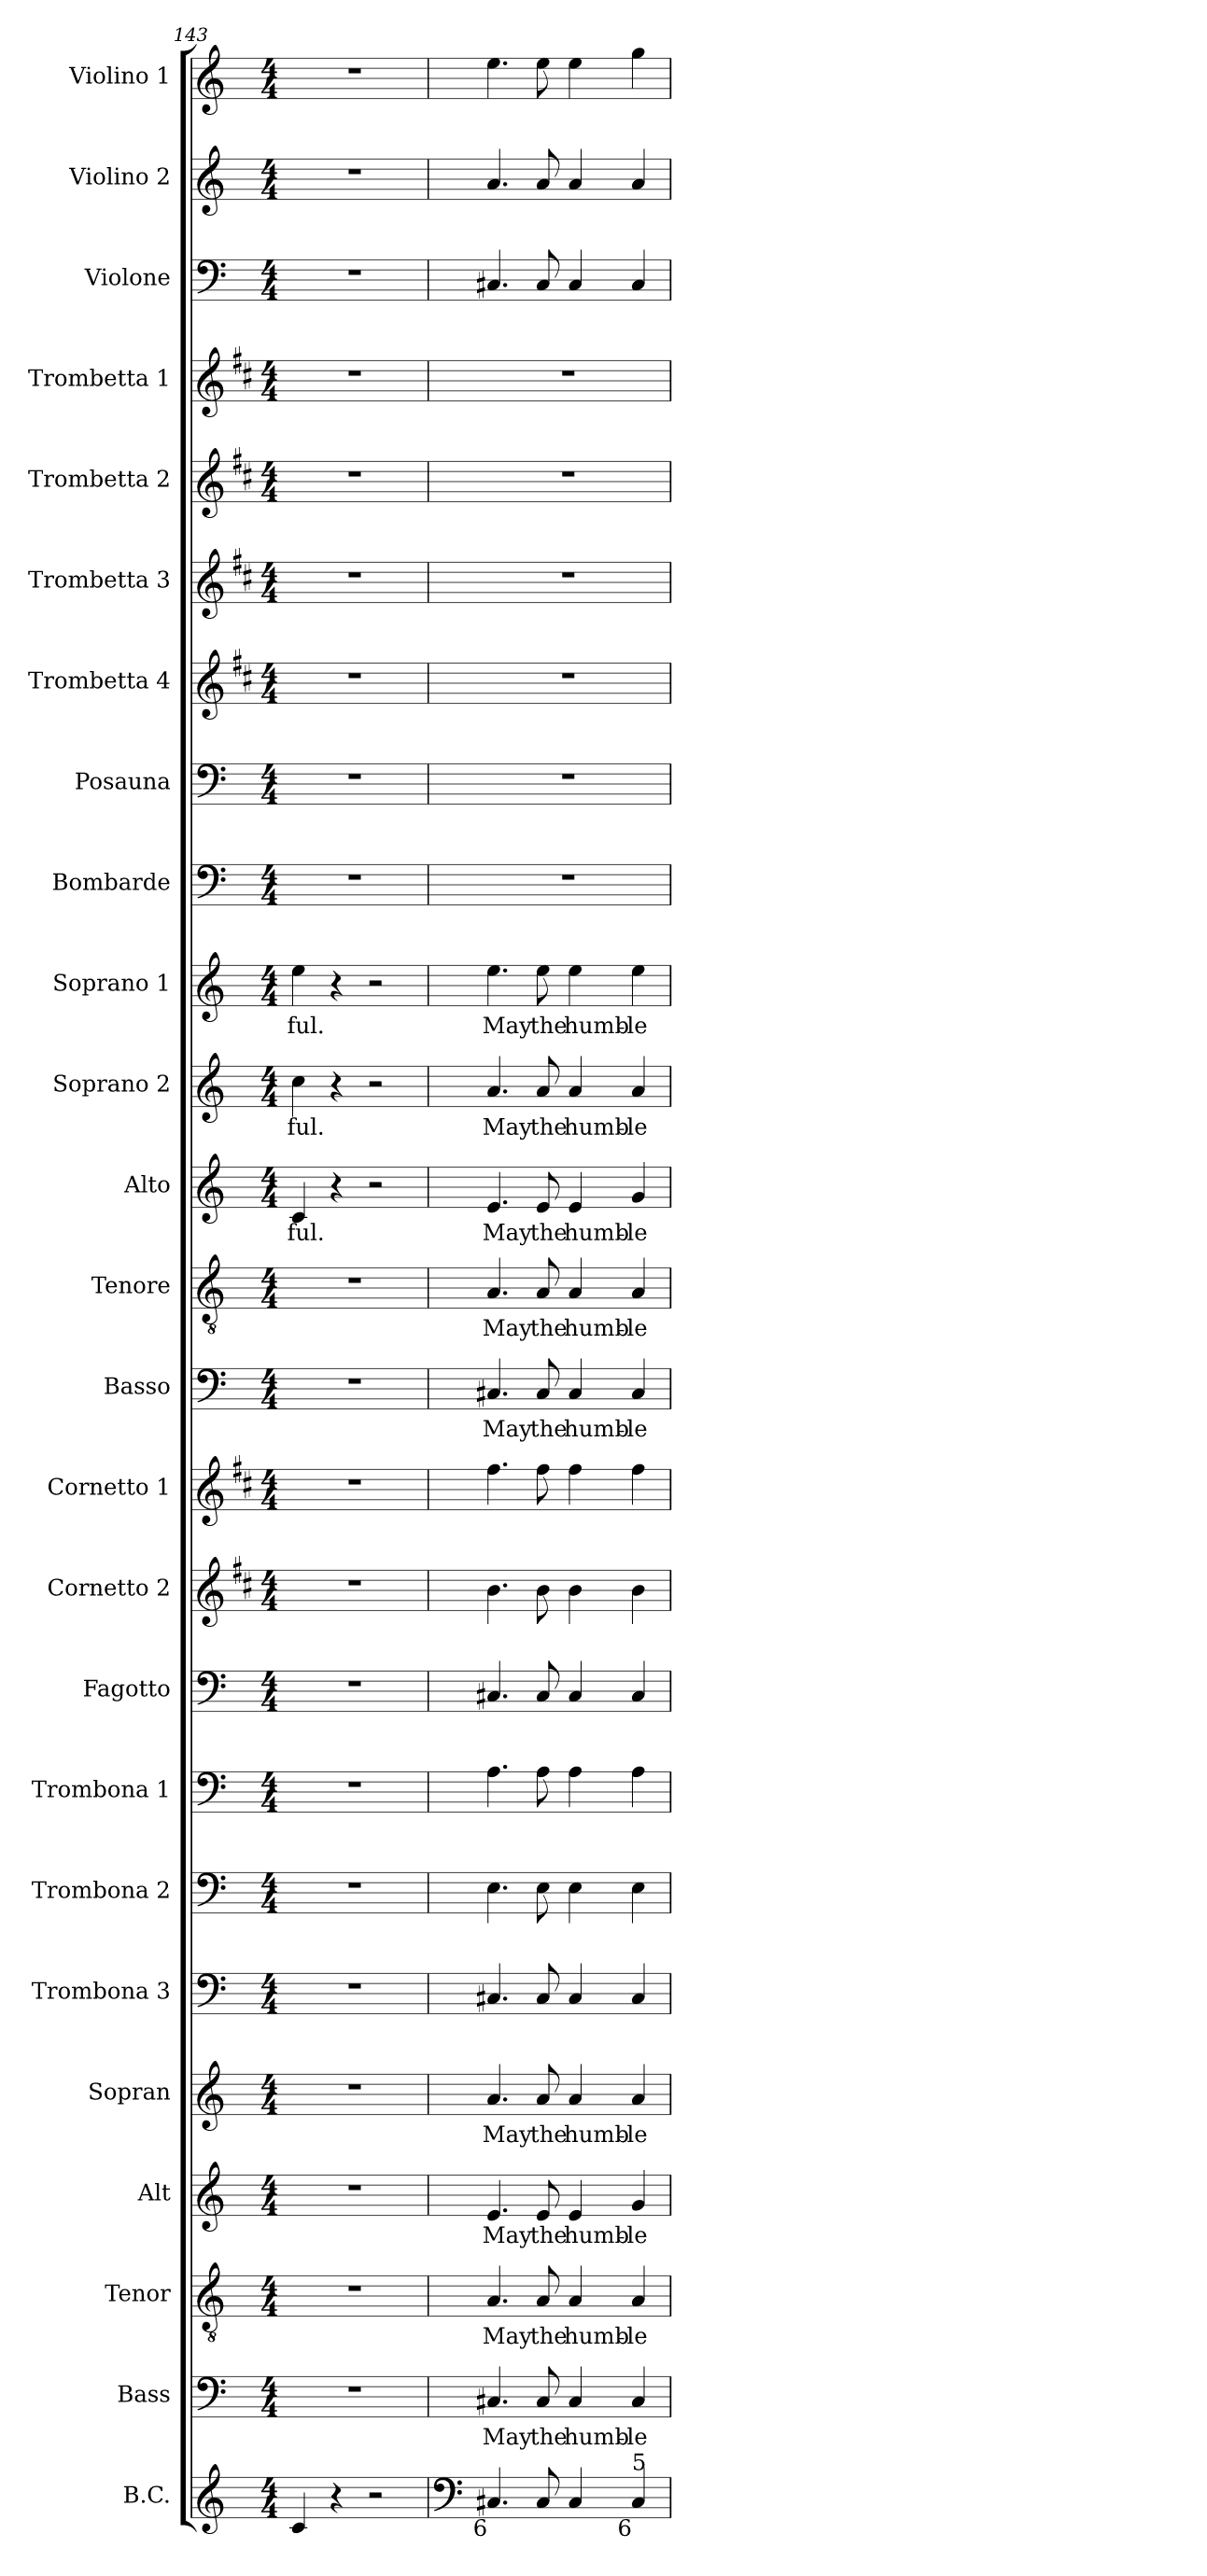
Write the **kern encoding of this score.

**kern	**kern	**text	**kern	**text	**kern	**text	**kern	**text	**kern	**kern	**kern	**kern	**kern	**kern	**kern	**text	**kern	**text	**kern	**text	**kern	**text	**kern	**text	**kern	**kern	**kern	**kern	**kern	**kern	**kern	**kern	**kern
*part25	*part24	*part24	*part23	*part23	*part22	*part22	*part21	*part21	*part20	*part19	*part18	*part17	*part16	*part15	*part14	*part14	*part13	*part13	*part12	*part12	*part11	*part11	*part10	*part10	*part9	*part8	*part7	*part6	*part5	*part4	*part3	*part2	*part1
*staff25	*staff24	*staff24	*staff23	*staff23	*staff22	*staff22	*staff21	*staff21	*staff20	*staff19	*staff18	*staff17	*staff16	*staff15	*staff14	*staff14	*staff13	*staff13	*staff12	*staff12	*staff11	*staff11	*staff10	*staff10	*staff9	*staff8	*staff7	*staff6	*staff5	*staff4	*staff3	*staff2	*staff1
*I"B.C.	*I"Bass	*	*I"Tenor	*	*I"Alt	*	*I"Sopran	*	*I"Trombona 3	*I"Trombona 2	*I"Trombona 1	*I"Fagotto	*I"Cornetto 2	*I"Cornetto 1	*I"Basso	*	*I"Tenore	*	*I"Alto	*	*I"Soprano 2	*	*I"Soprano 1	*	*I"Bombarde	*I"Posauna	*I"Trombetta 4	*I"Trombetta 3	*I"Trombetta 2	*I"Trombetta 1	*I"Violone	*I"Violino 2	*I"Violino 1
*I'B.C.	*I'B.	*	*I'T.	*	*I'A.	*	*I'S.	*	*I'Tbn. 2	*I'Tbn. 2	*I'Tbn. 1	*I'Fag.	*I'Cor. 2	*I'Cor. 1	*I'B.	*	*I'T.	*	*I'A.	*	*I'S.	*	*I'S.	*	*	*	*	*	*	*	*	*I'Vl. 2	*I'Vl. 1
*clefG2	*clefF4	*	*clefGv2	*	*clefG2	*	*clefG2	*	*clefF4	*clefF4	*clefF4	*clefF4	*clefG2	*clefG2	*clefF4	*	*clefGv2	*	*clefG2	*	*clefG2	*	*clefG2	*	*clefF4	*clefF4	*clefG2	*clefG2	*clefG2	*clefG2	*clefF4	*clefG2	*clefG2
*	*	*	*ITrd7c12	*	*	*	*	*	*	*	*	*	*ITrd1c2	*ITrd1c2	*	*	*ITrd7c12	*	*	*	*	*	*	*	*	*	*ITrd1c2	*ITrd1c2	*ITrd1c2	*ITrd1c2	*	*	*
*k[]	*k[]	*	*k[]	*	*k[]	*	*k[]	*	*k[]	*k[]	*k[]	*k[]	*k[]	*k[]	*k[]	*	*k[]	*	*k[]	*	*k[]	*	*k[]	*	*k[]	*k[]	*k[]	*k[]	*k[]	*k[]	*k[]	*k[]	*k[]
*C:	*C:	*	*C:	*	*C:	*	*C:	*	*C:	*C:	*C:	*C:	*C:	*C:	*C:	*	*C:	*	*C:	*	*C:	*	*C:	*	*C:	*C:	*C:	*C:	*C:	*C:	*C:	*C:	*C:
*M4/4	*M4/4	*	*M4/4	*	*M4/4	*	*M4/4	*	*M4/4	*M4/4	*M4/4	*M4/4	*M4/4	*M4/4	*M4/4	*	*M4/4	*	*M4/4	*	*M4/4	*	*M4/4	*	*M4/4	*M4/4	*M4/4	*M4/4	*M4/4	*M4/4	*M4/4	*M4/4	*M4/4
=143	=143	=143	=143	=143	=143	=143	=143	=143	=143	=143	=143	=143	=143	=143	=143	=143	=143	=143	=143	=143	=143	=143	=143	=143	=143	=143	=143	=143	=143	=143	=143	=143	=143
!	!	!	!	!	!	!	!	!	!	!	!	!	!	!	!	!	!	!	!	!LO:LY:b:color=#000000	!	!	!	!	!	!	!	!	!	!	!	!	!
!	!	!	!	!	!	!	!	!	!	!	!	!	!	!	!	!	!	!	!	!	!	!LO:LY:b:color=#000000	!	!	!	!	!	!	!	!	!	!	!
!	!	!	!	!	!	!	!	!	!	!	!	!	!	!	!	!	!	!	!	!	!	!	!	!LO:LY:b:color=#000000	!	!	!	!	!	!	!	!	!
4ci/	1r	.	1r	.	1r	.	1r	.	1r	1r	1r	1r	1r	1r	1r	.	1r	.	4ci/	-ful.	4cci\	-ful.	4eei\	-ful.	1r	1r	1r	1r	1r	1r	1r	1r	1r
4r	.	.	.	.	.	.	.	.	.	.	.	.	.	.	.	.	.	.	4r	.	4r	.	4r	.	.	.	.	.	.	.	.	.	.
2r	.	.	.	.	.	.	.	.	.	.	.	.	.	.	.	.	.	.	2r	.	2r	.	2r	.	.	.	.	.	.	.	.	.	.
=144	=144	=144	=144	=144	=144	=144	=144	=144	=144	=144	=144	=144	=144	=144	=144	=144	=144	=144	=144	=144	=144	=144	=144	=144	=144	=144	=144	=144	=144	=144	=144	=144	=144
*clefF4	*	*	*	*	*	*	*	*	*	*	*	*	*	*	*	*	*	*	*	*	*	*	*	*	*	*	*	*	*	*	*	*	*
!	!	!LO:LY:b:color=#000000	!	!	!	!	!	!	!	!	!	!	!	!	!	!	!	!	!	!	!	!	!	!	!	!	!	!	!	!	!	!	!
!	!	!	!	!LO:LY:b:color=#000000	!	!	!	!	!	!	!	!	!	!	!	!	!	!	!	!	!	!	!	!	!	!	!	!	!	!	!	!	!
!	!	!	!	!	!	!LO:LY:b:color=#000000	!	!	!	!	!	!	!	!	!	!	!	!	!	!	!	!	!	!	!	!	!	!	!	!	!	!	!
!	!	!	!	!	!	!	!	!LO:LY:b:color=#000000	!	!	!	!	!	!	!	!	!	!	!	!	!	!	!	!	!	!	!	!	!	!	!	!	!
!	!	!	!	!	!	!	!	!	!	!	!	!	!	!	!	!LO:LY:b:color=#000000	!	!	!	!	!	!	!	!	!	!	!	!	!	!	!	!	!
!	!	!	!	!	!	!	!	!	!	!	!	!	!	!	!	!	!	!LO:LY:b:color=#000000	!	!	!	!	!	!	!	!	!	!	!	!	!	!	!
!	!	!	!	!	!	!	!	!	!	!	!	!	!	!	!	!	!	!	!	!LO:LY:b:color=#000000	!	!	!	!	!	!	!	!	!	!	!	!	!
!	!	!	!	!	!	!	!	!	!	!	!	!	!	!	!	!	!	!	!	!	!	!LO:LY:b:color=#000000	!	!	!	!	!	!	!	!	!	!	!
!LO:TX:b:rj:t=6	!	!	!	!	!	!	!	!	!	!	!	!	!	!	!	!	!	!	!	!	!	!	!	!	!	!	!	!	!	!	!	!	!
!	!	!	!	!	!	!	!	!	!	!	!	!	!	!	!	!	!	!	!	!	!	!	!	!LO:LY:b:color=#000000	!	!	!	!	!	!	!	!	!
4.C#Xi/	4.C#Xi/	May	4.AAi/	May	4.ei/	May	4.ai/	May	4.C#Xi/	4.Ei\	4.Ai\	4.C#Xi/	4.ai\	4.eei\	4.C#Xi/	May	4.AAi/	May	4.ei/	May	4.ai/	May	4.eei\	May	1r	1r	1r	1r	1r	1r	4.C#Xi/	4.ai/	4.eei\
!	!	!LO:LY:b:color=#000000	!	!	!	!	!	!	!	!	!	!	!	!	!	!	!	!	!	!	!	!	!	!	!	!	!	!	!	!	!	!	!
!	!	!	!	!LO:LY:b:color=#000000	!	!	!	!	!	!	!	!	!	!	!	!	!	!	!	!	!	!	!	!	!	!	!	!	!	!	!	!	!
!	!	!	!	!	!	!LO:LY:b:color=#000000	!	!	!	!	!	!	!	!	!	!	!	!	!	!	!	!	!	!	!	!	!	!	!	!	!	!	!
!	!	!	!	!	!	!	!	!LO:LY:b:color=#000000	!	!	!	!	!	!	!	!	!	!	!	!	!	!	!	!	!	!	!	!	!	!	!	!	!
!	!	!	!	!	!	!	!	!	!	!	!	!	!	!	!	!LO:LY:b:color=#000000	!	!	!	!	!	!	!	!	!	!	!	!	!	!	!	!	!
!	!	!	!	!	!	!	!	!	!	!	!	!	!	!	!	!	!	!LO:LY:b:color=#000000	!	!	!	!	!	!	!	!	!	!	!	!	!	!	!
!	!	!	!	!	!	!	!	!	!	!	!	!	!	!	!	!	!	!	!	!LO:LY:b:color=#000000	!	!	!	!	!	!	!	!	!	!	!	!	!
!	!	!	!	!	!	!	!	!	!	!	!	!	!	!	!	!	!	!	!	!	!	!LO:LY:b:color=#000000	!	!	!	!	!	!	!	!	!	!	!
!	!	!	!	!	!	!	!	!	!	!	!	!	!	!	!	!	!	!	!	!	!	!	!	!LO:LY:b:color=#000000	!	!	!	!	!	!	!	!	!
8C#i/	8C#i/	the	8AAi/	the	8ei/	the	8ai/	the	8C#i/	8Ei\	8Ai\	8C#i/	8ai\	8eei\	8C#i/	the	8AAi/	the	8ei/	the	8ai/	the	8eei\	the	.	.	.	.	.	.	8C#i/	8ai/	8eei\
!	!	!LO:LY:b:color=#000000	!	!	!	!	!	!	!	!	!	!	!	!	!	!	!	!	!	!	!	!	!	!	!	!	!	!	!	!	!	!	!
!	!	!	!	!LO:LY:b:color=#000000	!	!	!	!	!	!	!	!	!	!	!	!	!	!	!	!	!	!	!	!	!	!	!	!	!	!	!	!	!
!	!	!	!	!	!	!LO:LY:b:color=#000000	!	!	!	!	!	!	!	!	!	!	!	!	!	!	!	!	!	!	!	!	!	!	!	!	!	!	!
!	!	!	!	!	!	!	!	!LO:LY:b:color=#000000	!	!	!	!	!	!	!	!	!	!	!	!	!	!	!	!	!	!	!	!	!	!	!	!	!
!	!	!	!	!	!	!	!	!	!	!	!	!	!	!	!	!LO:LY:b:color=#000000	!	!	!	!	!	!	!	!	!	!	!	!	!	!	!	!	!
!	!	!	!	!	!	!	!	!	!	!	!	!	!	!	!	!	!	!LO:LY:b:color=#000000	!	!	!	!	!	!	!	!	!	!	!	!	!	!	!
!	!	!	!	!	!	!	!	!	!	!	!	!	!	!	!	!	!	!	!	!LO:LY:b:color=#000000	!	!	!	!	!	!	!	!	!	!	!	!	!
!	!	!	!	!	!	!	!	!	!	!	!	!	!	!	!	!	!	!	!	!	!	!LO:LY:b:color=#000000	!	!	!	!	!	!	!	!	!	!	!
!	!	!	!	!	!	!	!	!	!	!	!	!	!	!	!	!	!	!	!	!	!	!	!	!LO:LY:b:color=#000000	!	!	!	!	!	!	!	!	!
4C#i/	4C#i/	humb-	4AAi/	humb-	4ei/	humb-	4ai/	humb-	4C#i/	4Ei\	4Ai\	4C#i/	4ai\	4eei\	4C#i/	humb-	4AAi/	humb-	4ei/	humb-	4ai/	humb-	4eei\	humb-	.	.	.	.	.	.	4C#i/	4ai/	4eei\
!	!	!LO:LY:b:color=#000000	!	!	!	!	!	!	!	!	!	!	!	!	!	!	!	!	!	!	!	!	!	!	!	!	!	!	!	!	!	!	!
!	!	!	!	!LO:LY:b:color=#000000	!	!	!	!	!	!	!	!	!	!	!	!	!	!	!	!	!	!	!	!	!	!	!	!	!	!	!	!	!
!	!	!	!	!	!	!LO:LY:b:color=#000000	!	!	!	!	!	!	!	!	!	!	!	!	!	!	!	!	!	!	!	!	!	!	!	!	!	!	!
!	!	!	!	!	!	!	!	!LO:LY:b:color=#000000	!	!	!	!	!	!	!	!	!	!	!	!	!	!	!	!	!	!	!	!	!	!	!	!	!
!	!	!	!	!	!	!	!	!	!	!	!	!	!	!	!	!LO:LY:b:color=#000000	!	!	!	!	!	!	!	!	!	!	!	!	!	!	!	!	!
!	!	!	!	!	!	!	!	!	!	!	!	!	!	!	!	!	!	!LO:LY:b:color=#000000	!	!	!	!	!	!	!	!	!	!	!	!	!	!	!
!	!	!	!	!	!	!	!	!	!	!	!	!	!	!	!	!	!	!	!	!LO:LY:b:color=#000000	!	!	!	!	!	!	!	!	!	!	!	!	!
!	!	!	!	!	!	!	!	!	!	!	!	!	!	!	!	!	!	!	!	!	!	!LO:LY:b:color=#000000	!	!	!	!	!	!	!	!	!	!	!
!LO:TX:b:rj:t=6	!	!	!	!	!	!	!	!	!	!	!	!	!	!	!	!	!	!	!	!	!	!	!	!	!	!	!	!	!	!	!	!	!
!LO:TX:t=5	!	!	!	!	!	!	!	!	!	!	!	!	!	!	!	!	!	!	!	!	!	!	!	!	!	!	!	!	!	!	!	!	!
!	!	!	!	!	!	!	!	!	!	!	!	!	!	!	!	!	!	!	!	!	!	!	!	!LO:LY:b:color=#000000	!	!	!	!	!	!	!	!	!
4C#i/	4C#i/	-le	4AAi/	-le	4gi/	-le	4ai/	-le	4C#i/	4Ei\	4Ai\	4C#i/	4ai\	4eei\	4C#i/	-le	4AAi/	-le	4gi/	-le	4ai/	-le	4eei\	-le	.	.	.	.	.	.	4C#i/	4ai/	4ggi\
=	=	=	=	=	=	=	=	=	=	=	=	=	=	=	=	=	=	=	=	=	=	=	=	=	=	=	=	=	=	=	=	=	=
*-	*-	*-	*-	*-	*-	*-	*-	*-	*-	*-	*-	*-	*-	*-	*-	*-	*-	*-	*-	*-	*-	*-	*-	*-	*-	*-	*-	*-	*-	*-	*-	*-	*-
